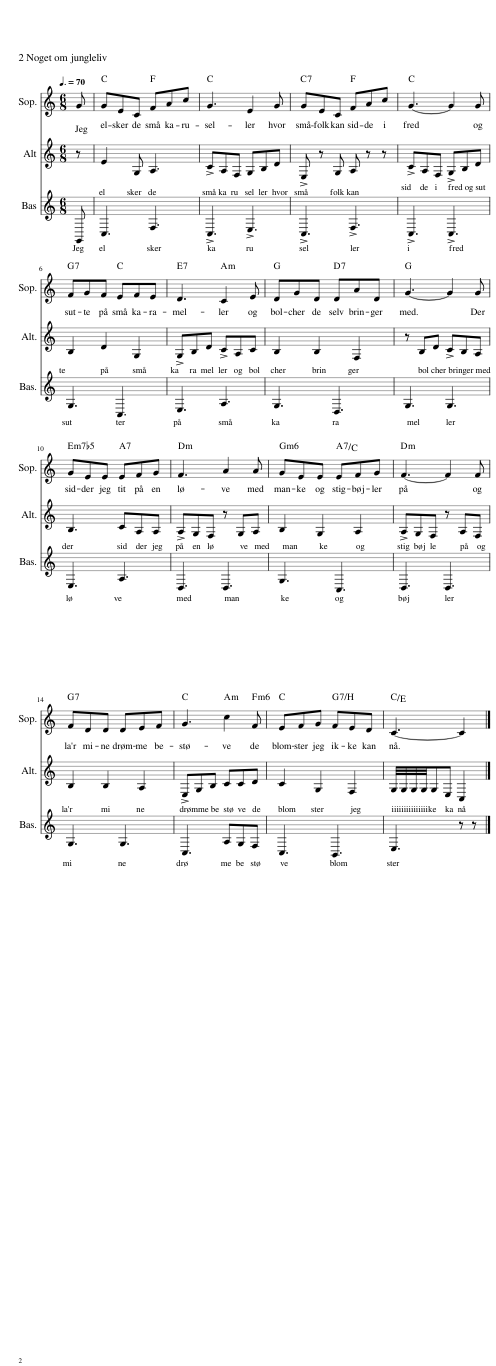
X:1
%%score 1 2 3 4
L:1/8
Q:3/8=70
M:6/8
I:linebreak $
K:C
V:1 treble
V:2 treble
V:3 treble
V:4 treble
V:1
 G | GEC FAc | G3 E2 G | GEC FAc | G3- G2 G |$ %5
 FGF EFE | D3 C2 E | DGD DAD | G3- G2 G |$ GEE EFG | %10
 F3 A2 A | GEE EFG | F3- F2 F |$ F D D DEF | G3 c2 F | %15
 EFG FED | C3- C2 |] %17
V:2
 G | GEC FAc | G3 E2 G | GEC FAc | G3- G2 G |$ %5
 FGF EFE | D3 C2 E | DGD DAD | G3- G2 G |$ GEE EFG | %10
 F3 A2 A | GEE EFG | F3- F2 F |$ FDD DEF | G3 c2 F | %15
 EFG FED | C3- C2 |] %17
V:3
 z | E2 G, A,3 | !>!CA,F, G,B,D | !>!E, z G, A, z z | !>!CA,F, !>!G,B,D |$ %5
 B,2 D2 G,2 | !>!G,B,D !>!CA,C | B,2 B,2 F,2 | z B,D !>!CB,A, |$ B,3 CA,A, | %10
 !>!A,G,F, z G,A, | B,2 G,2 A,2 | !>!A,G,F, z A,F, |$ B,2 B,2 A,2 | !>!E,G,B, CCD | %15
 C2 G,2 F,2 | G,/4G,/4G,/4G,/4G,E, C,2 |] %17
V:4
 G,, | C,3 F,3 | !>!C,3 !>!E,3 | !>!C,3 !>!F,3 | !>!C,3 !>!C,3 |$ %5
 G,3 C,3 | E,3 A,3 | G,3 D,3 | G,3 G,3 |$ E,3 A,3 | %10
 D,3 D,3 | G,3 C,3 | D,3 D,3 |$ G,3 G,3 | C,3 A,G,F, | %15
 C,3 B,,3 | E,3 z z |] %17
